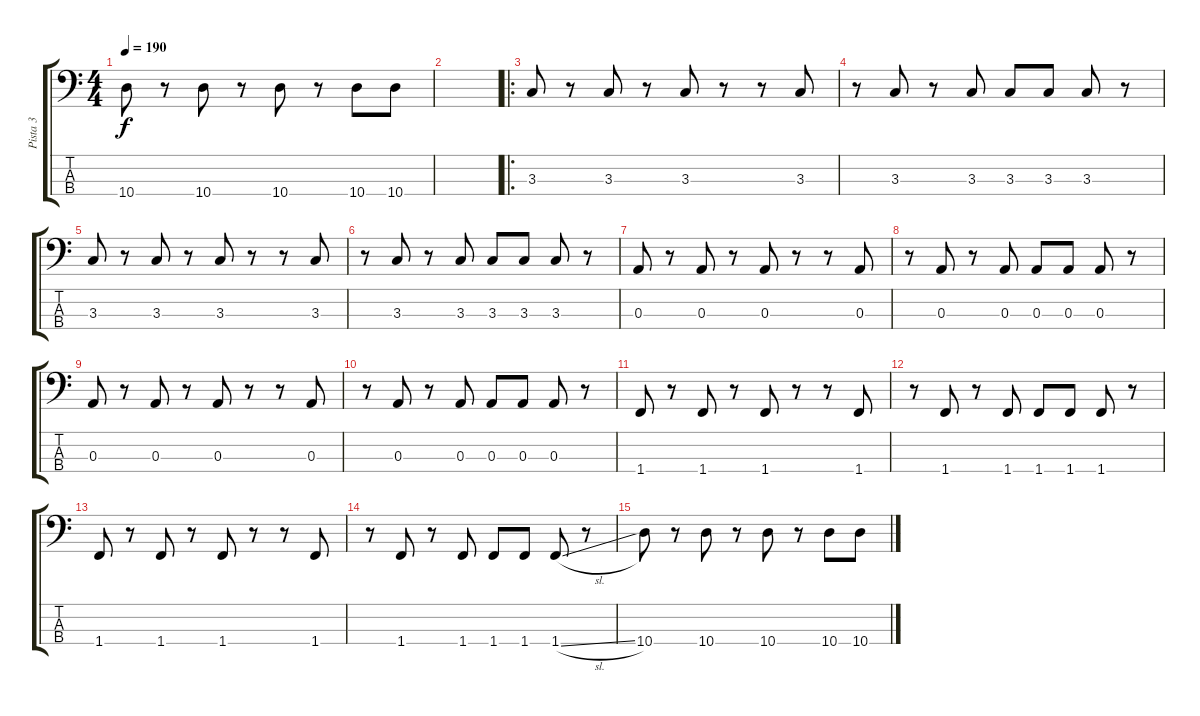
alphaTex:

\track ("Pista 3" "Pista 3") {instrument electricbassfinger}
\staff {score tabs}
\tuning (G2 D2 A1 E1) {hide}
\ts (4 4)
\tempo 190
\clef f4
\ks c
10.4.8{dy f} r.8 10.4.8 r.8 10.4.8 r.8 10.4.8 10.4.8 |
|
\ro
3.3.8 r.8 3.3.8 r.8 3.3.8 r.8 r.8 3.3.8 |
r.8 3.3.8 r.8 3.3.8 3.3.8 3.3.8 3.3.8 r.8 |
3.3.8 r.8 3.3.8 r.8 3.3.8 r.8 r.8 3.3.8 |
r.8 3.3.8 r.8 3.3.8 3.3.8 3.3.8 3.3.8 r.8 |
0.3.8 r.8 0.3.8 r.8 0.3.8 r.8 r.8 0.3.8 |
r.8 0.3.8 r.8 0.3.8 0.3.8 0.3.8 0.3.8 r.8 |
0.3.8 r.8 0.3.8 r.8 0.3.8 r.8 r.8 0.3.8 |
r.8 0.3.8 r.8 0.3.8 0.3.8 0.3.8 0.3.8 r.8 |
1.4.8 r.8 1.4.8 r.8 1.4.8 r.8 r.8 1.4.8 |
r.8 1.4.8 r.8 1.4.8 1.4.8 1.4.8 1.4.8 r.8 |
1.4.8 r.8 1.4.8 r.8 1.4.8 r.8 r.8 1.4.8 |
r.8 1.4.8 r.8 1.4.8 1.4.8 1.4.8 1.4{sl}.8 r.8 |
10.4.8 r.8 10.4.8 r.8 10.4.8 r.8 10.4.8 10.4.8
